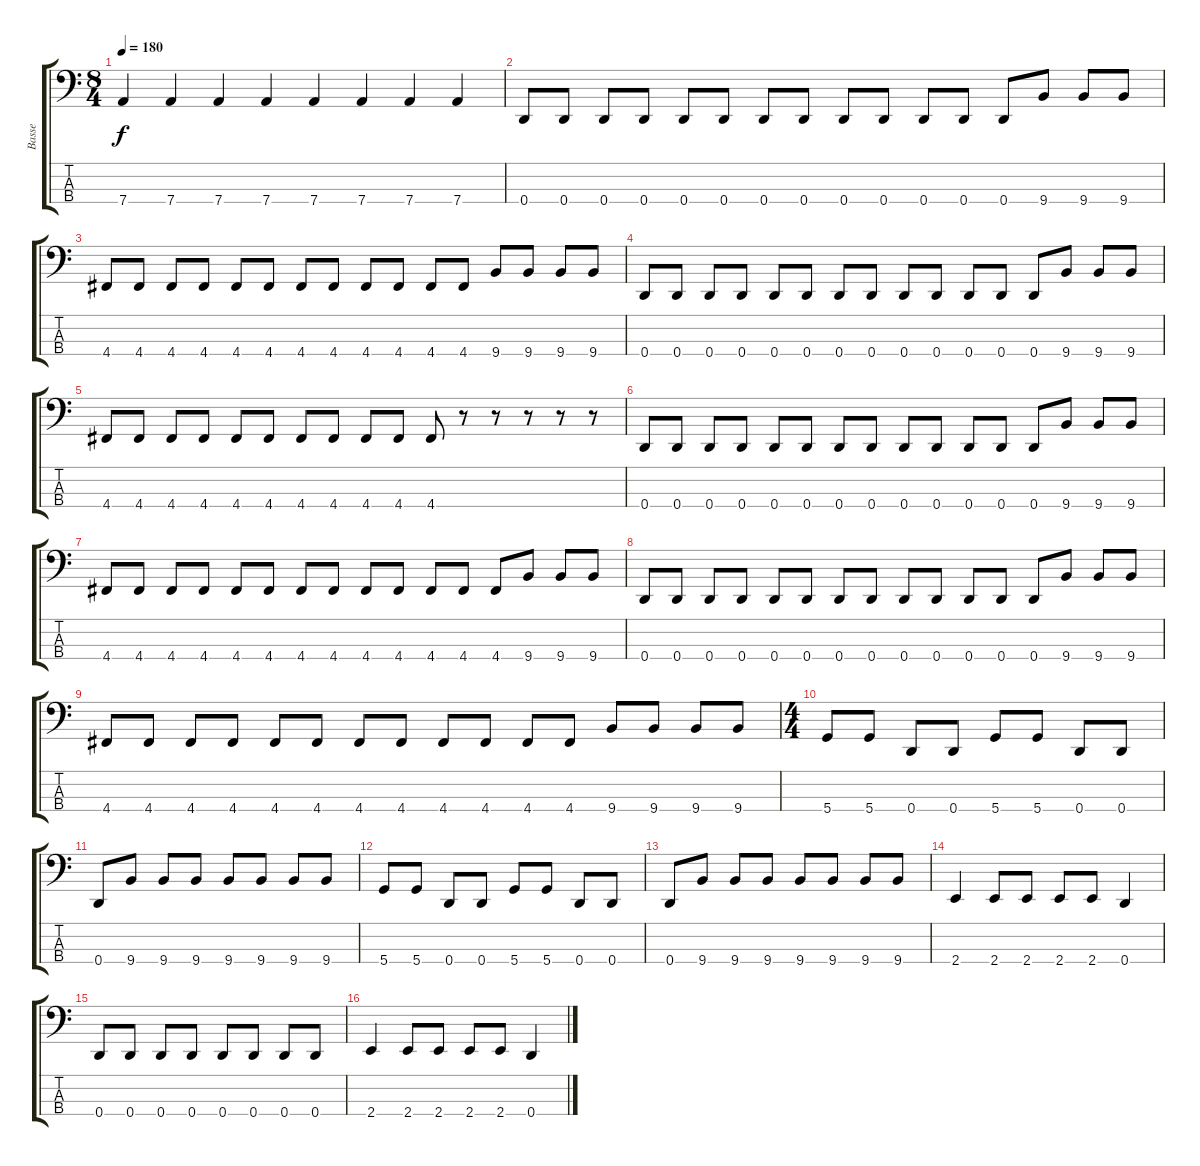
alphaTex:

\track ("Basse" "Basse") {instrument electricbasspick}
\staff {score tabs}
\tuning (G2 D2 A1 D1) {hide}
\ts (8 4)
\tempo 180
\clef f4
\ks c
7.4.4{dy f} 7.4.4 7.4.4 7.4.4 7.4.4 7.4.4 7.4.4 7.4.4 |
0.4.8 0.4.8 0.4.8 0.4.8 0.4.8 0.4.8 0.4.8 0.4.8 0.4.8 0.4.8 0.4.8 0.4.8 0.4.8 9.4.8 9.4.8 9.4.8 |
4.4.8 4.4.8 4.4.8 4.4.8 4.4.8 4.4.8 4.4.8 4.4.8 4.4.8 4.4.8 4.4.8 4.4.8 9.4.8 9.4.8 9.4.8 9.4.8 |
0.4.8 0.4.8 0.4.8 0.4.8 0.4.8 0.4.8 0.4.8 0.4.8 0.4.8 0.4.8 0.4.8 0.4.8 0.4.8 9.4.8 9.4.8 9.4.8 |
4.4.8 4.4.8 4.4.8 4.4.8 4.4.8 4.4.8 4.4.8 4.4.8 4.4.8 4.4.8 4.4.8 r.8 r.8 r.8 r.8 r.8 |
0.4.8 0.4.8 0.4.8 0.4.8 0.4.8 0.4.8 0.4.8 0.4.8 0.4.8 0.4.8 0.4.8 0.4.8 0.4.8 9.4.8 9.4.8 9.4.8 |
4.4.8 4.4.8 4.4.8 4.4.8 4.4.8 4.4.8 4.4.8 4.4.8 4.4.8 4.4.8 4.4.8 4.4.8 4.4.8 9.4.8 9.4.8 9.4.8 |
0.4.8 0.4.8 0.4.8 0.4.8 0.4.8 0.4.8 0.4.8 0.4.8 0.4.8 0.4.8 0.4.8 0.4.8 0.4.8 9.4.8 9.4.8 9.4.8 |
4.4.8 4.4.8 4.4.8 4.4.8 4.4.8 4.4.8 4.4.8 4.4.8 4.4.8 4.4.8 4.4.8 4.4.8 9.4.8 9.4.8 9.4.8 9.4.8 |
\ts (4 4)
5.4.8 5.4.8 0.4.8 0.4.8 5.4.8 5.4.8 0.4.8 0.4.8 |
0.4.8 9.4.8 9.4.8 9.4.8 9.4.8 9.4.8 9.4.8 9.4.8 |
5.4.8 5.4.8 0.4.8 0.4.8 5.4.8 5.4.8 0.4.8 0.4.8 |
0.4.8 9.4.8 9.4.8 9.4.8 9.4.8 9.4.8 9.4.8 9.4.8 |
2.4.4 2.4.8 2.4.8 2.4.8 2.4.8 0.4.4 |
0.4.8 0.4.8 0.4.8 0.4.8 0.4.8 0.4.8 0.4.8 0.4.8 |
2.4.4 2.4.8 2.4.8 2.4.8 2.4.8 0.4.4
